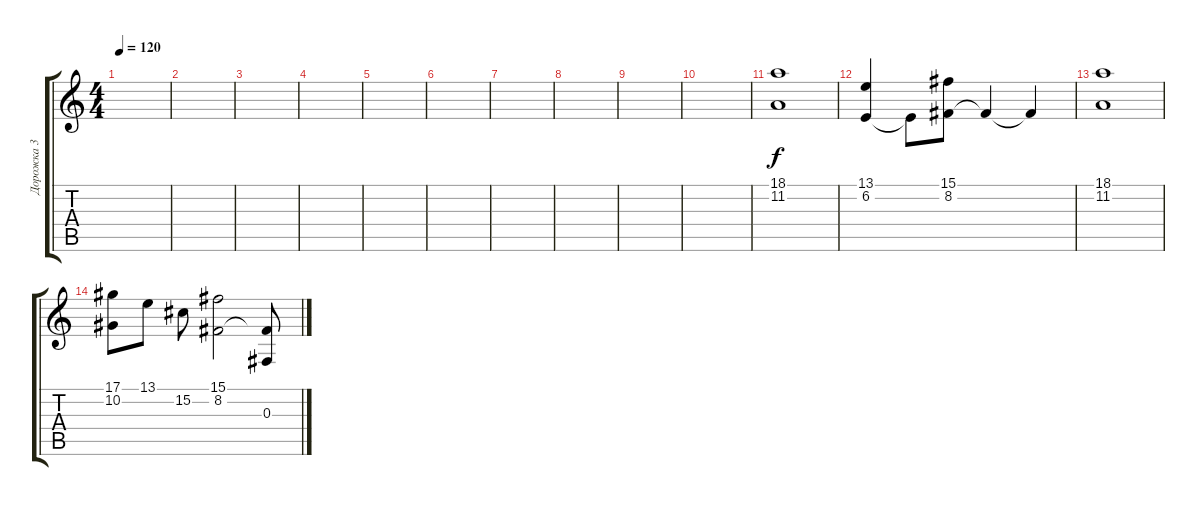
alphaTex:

\track ("Дорожка 3" "Дорожка 3") {instrument fx1rain}
\staff {score tabs}
\tuning (Eb4 Bb3 Gb3 Db3 Ab2 Eb2) {hide}
\ts (4 4)
\tempo 120
\clef g2
\ks c
|
|
|
|
|
|
|
|
|
|
(18.1 11.2).1 |
(13.1 6.2).4 6.2{t}.8 (15.1 8.2).8 8.2{t}.4 8.2{t}.4 |
(18.1 11.2).1 |
(17.1 10.2).8 13.1.8 15.2.8 (15.1 8.2).2 (8.2{t} 0.3).8
